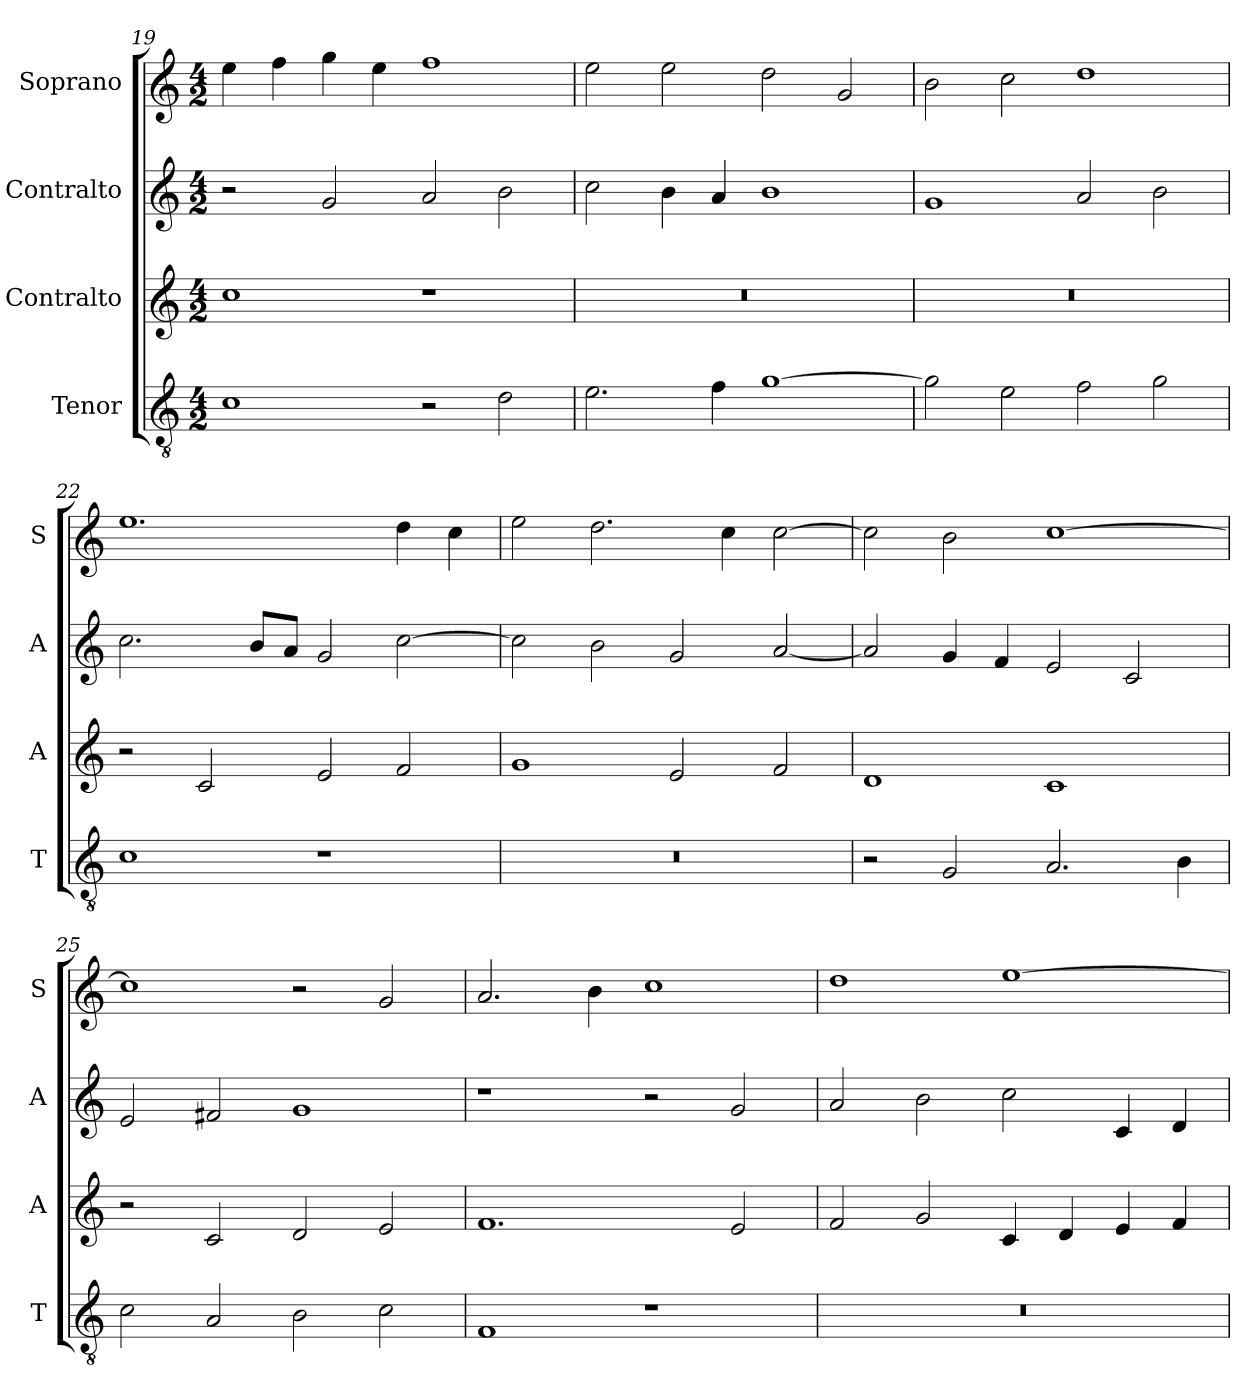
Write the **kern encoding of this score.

**kern	**kern	**kern	**kern
*part4	*part3	*part2	*part1
*staff4	*staff3	*staff2	*staff1
*I"Tenor	*I"Contralto	*I"Contralto	*I"Soprano
*I'T	*I'A	*I'A	*I'S
*clefGv2	*clefG2	*clefG2	*clefG2
*k[]	*k[]	*k[]	*k[]
*C:ion	*C:ion	*C:ion	*C:ion
*M4/2	*M4/2	*M4/2	*M4/2
=19	=19	=19	=19
1c	1cc	2r	4ee
.	.	.	4ff
.	.	2g	4gg
.	.	.	4ee
2r	1r	2a	1ff
2d	.	2b	.
=20	=20	=20	=20
2.e	0r	2cc	2ee
.	.	4b	2ee
4f	.	4a	.
[1g	.	1b	2dd
.	.	.	2g
=21	=21	=21	=21
2g]	0r	1g	2b
2e	.	.	2cc
2f	.	2a	1dd
2g	.	2b	.
=22	=22	=22	=22
1c	2r	2.cc	1.ee
.	2c	.	.
.	.	8b/L	.
.	.	8a/J	.
1r	2e	2g	.
.	2f	[2cc	4dd
.	.	.	4cc
=23	=23	=23	=23
0r	1g	2cc]	2ee
.	.	2b	2.dd
.	2e	2g	.
.	.	.	4cc
.	2f	[2a	[2cc
=24	=24	=24	=24
2r	1d	2a]	2cc]
2G	.	4g	2b
.	.	4f	.
2.A	1c	2e	[1cc
.	.	2c	.
4B	.	.	.
=25	=25	=25	=25
2c	2r	2e	1cc]
2A	2c	2f#X	.
2B	2d	1g	2r
2c	2e	.	2g
=26	=26	=26	=26
1F	1.f	1r	2.a
.	.	.	4b
1r	.	2r	1cc
.	2e	2g	.
=27	=27	=27	=27
0r	2f	2a	1dd
.	2g	2b	.
.	4c	2cc	[1ee
.	4d	.	.
.	4e	4c	.
.	4f	4d	.
=	=	=	=
*-	*-	*-	*-
